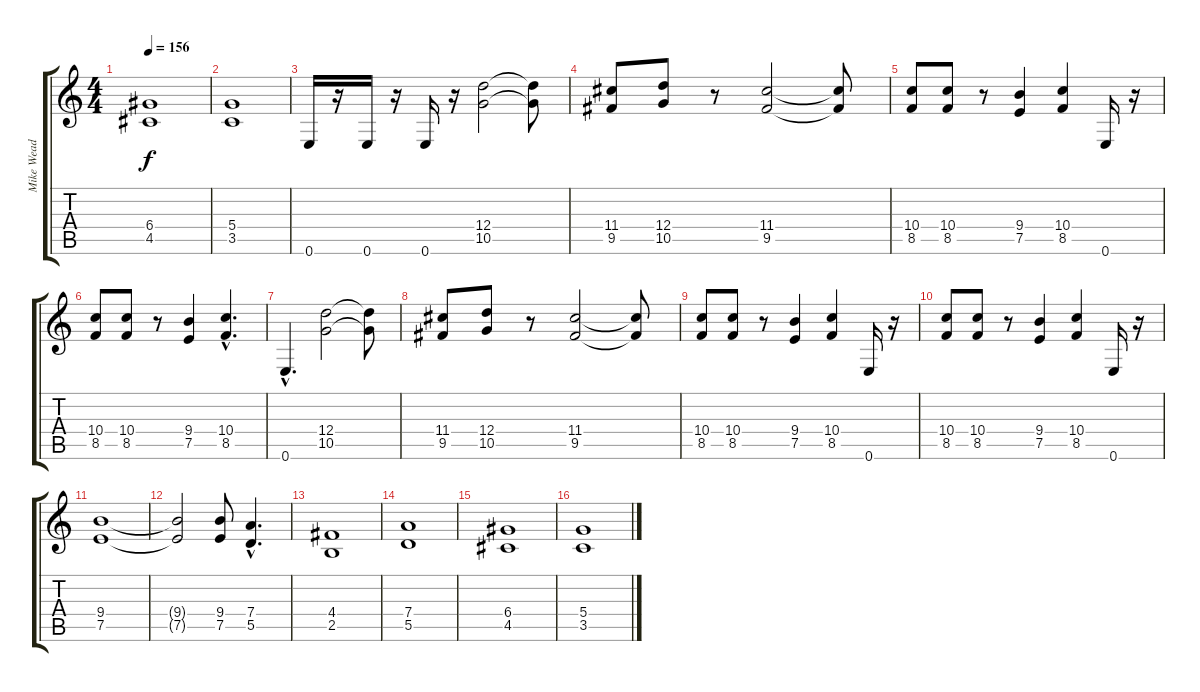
\track ("Mike Wead" "Mike Wead") {instrument distortionguitar}
\staff {score tabs}
\tuning (E4 B3 G3 D3 A2 E2) {hide}
\ts (4 4)
\tempo 156
\clef g2
\ks c
(6.4 4.5).1{dy f} |
(5.4 3.5).1 |
0.6.16 r.16 0.6.16 r.16 0.6.16 r.16 (12.4 10.5).2 (12.4{t} 10.5{t}).8 |
(11.4 9.5).8 (12.4 10.5).8 r.8 (11.4 9.5).2 (11.4{t} 9.5{t}).8 |
(10.4 8.5).8 (10.4 8.5).8 r.8 (9.4 7.5).4 (10.4 8.5).4 0.6.16 r.16 |
(10.4 8.5).8 (10.4 8.5).8 r.8 (9.4 7.5).4 (10.4{hac} 8.5{hac}).4{d} |
0.6{hac}.4{d} (12.4 10.5).2 (12.4{t} 10.5{t}).8 |
(11.4 9.5).8 (12.4 10.5).8 r.8 (11.4 9.5).2 (11.4{t} 9.5{t}).8 |
(10.4 8.5).8 (10.4 8.5).8 r.8 (9.4 7.5).4 (10.4 8.5).4 0.6.16 r.16 |
(10.4 8.5).8 (10.4 8.5).8 r.8 (9.4 7.5).4 (10.4 8.5).4 0.6.16 r.16 |
(9.4 7.5).1 |
(9.4{t} 7.5{t}).2 (9.4 7.5).8 (7.4{hac} 5.5{hac}).4{d} |
(4.4 2.5).1 |
(7.4 5.5).1 |
(6.4 4.5).1 |
(5.4 3.5).1
